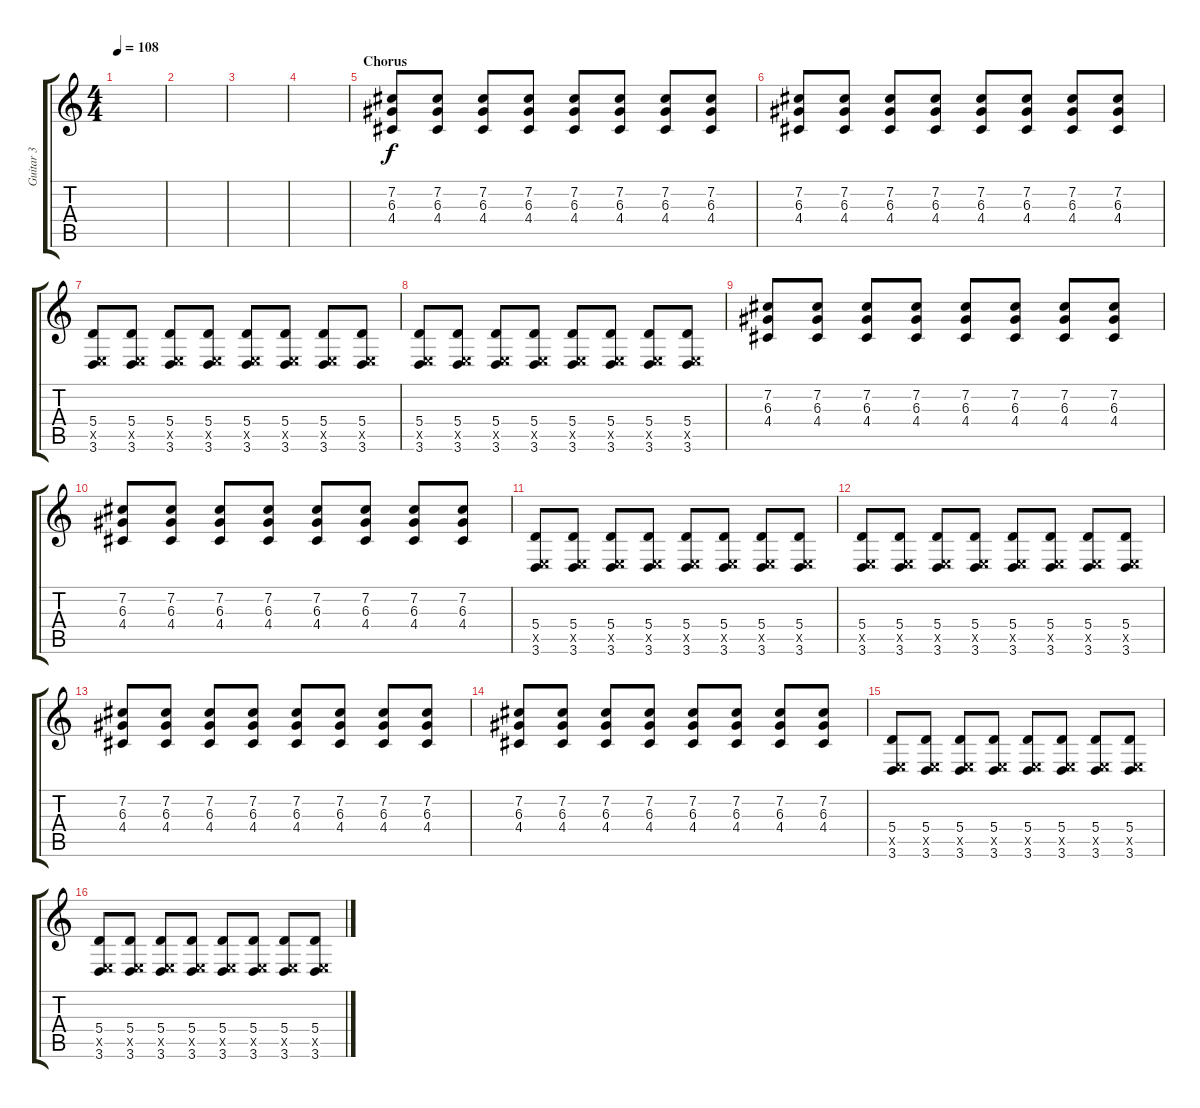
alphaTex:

\track ("Guitar 3" "Guitar 3") {instrument distortionguitar}
\staff {score tabs}
\tuning (B3 Gb3 D3 A2 E2 B1) {hide}
\ts (4 4)
\tempo 108
\clef g2
\ks c
|
|
|
|
\section ("" "Chorus")
(7.2 6.3 4.4).8 (7.2 6.3 4.4).8 (7.2 6.3 4.4).8 (7.2 6.3 4.4).8 (7.2 6.3 4.4).8 (7.2 6.3 4.4).8 (7.2 6.3 4.4).8 (7.2 6.3 4.4).8 |
(7.2 6.3 4.4).8 (7.2 6.3 4.4).8 (7.2 6.3 4.4).8 (7.2 6.3 4.4).8 (7.2 6.3 4.4).8 (7.2 6.3 4.4).8 (7.2 6.3 4.4).8 (7.2 6.3 4.4).8 |
(5.4 0.5{x} 3.6).8 (5.4 0.5{x} 3.6).8 (5.4 0.5{x} 3.6).8 (5.4 0.5{x} 3.6).8 (5.4 0.5{x} 3.6).8 (5.4 0.5{x} 3.6).8 (5.4 0.5{x} 3.6).8 (5.4 0.5{x} 3.6).8 |
(5.4 0.5{x} 3.6).8 (5.4 0.5{x} 3.6).8 (5.4 0.5{x} 3.6).8 (5.4 0.5{x} 3.6).8 (5.4 0.5{x} 3.6).8 (5.4 0.5{x} 3.6).8 (5.4 0.5{x} 3.6).8 (5.4 0.5{x} 3.6).8 |
(7.2 6.3 4.4).8 (7.2 6.3 4.4).8 (7.2 6.3 4.4).8 (7.2 6.3 4.4).8 (7.2 6.3 4.4).8 (7.2 6.3 4.4).8 (7.2 6.3 4.4).8 (7.2 6.3 4.4).8 |
(7.2 6.3 4.4).8 (7.2 6.3 4.4).8 (7.2 6.3 4.4).8 (7.2 6.3 4.4).8 (7.2 6.3 4.4).8 (7.2 6.3 4.4).8 (7.2 6.3 4.4).8 (7.2 6.3 4.4).8 |
(5.4 0.5{x} 3.6).8 (5.4 0.5{x} 3.6).8 (5.4 0.5{x} 3.6).8 (5.4 0.5{x} 3.6).8 (5.4 0.5{x} 3.6).8 (5.4 0.5{x} 3.6).8 (5.4 0.5{x} 3.6).8 (5.4 0.5{x} 3.6).8 |
(5.4 0.5{x} 3.6).8 (5.4 0.5{x} 3.6).8 (5.4 0.5{x} 3.6).8 (5.4 0.5{x} 3.6).8 (5.4 0.5{x} 3.6).8 (5.4 0.5{x} 3.6).8 (5.4 0.5{x} 3.6).8 (5.4 0.5{x} 3.6).8 |
(7.2 6.3 4.4).8 (7.2 6.3 4.4).8 (7.2 6.3 4.4).8 (7.2 6.3 4.4).8 (7.2 6.3 4.4).8 (7.2 6.3 4.4).8 (7.2 6.3 4.4).8 (7.2 6.3 4.4).8 |
(7.2 6.3 4.4).8 (7.2 6.3 4.4).8 (7.2 6.3 4.4).8 (7.2 6.3 4.4).8 (7.2 6.3 4.4).8 (7.2 6.3 4.4).8 (7.2 6.3 4.4).8 (7.2 6.3 4.4).8 |
(5.4 0.5{x} 3.6).8 (5.4 0.5{x} 3.6).8 (5.4 0.5{x} 3.6).8 (5.4 0.5{x} 3.6).8 (5.4 0.5{x} 3.6).8 (5.4 0.5{x} 3.6).8 (5.4 0.5{x} 3.6).8 (5.4 0.5{x} 3.6).8 |
(5.4 0.5{x} 3.6).8 (5.4 0.5{x} 3.6).8 (5.4 0.5{x} 3.6).8 (5.4 0.5{x} 3.6).8 (5.4 0.5{x} 3.6).8 (5.4 0.5{x} 3.6).8 (5.4 0.5{x} 3.6).8 (5.4 0.5{x} 3.6).8
